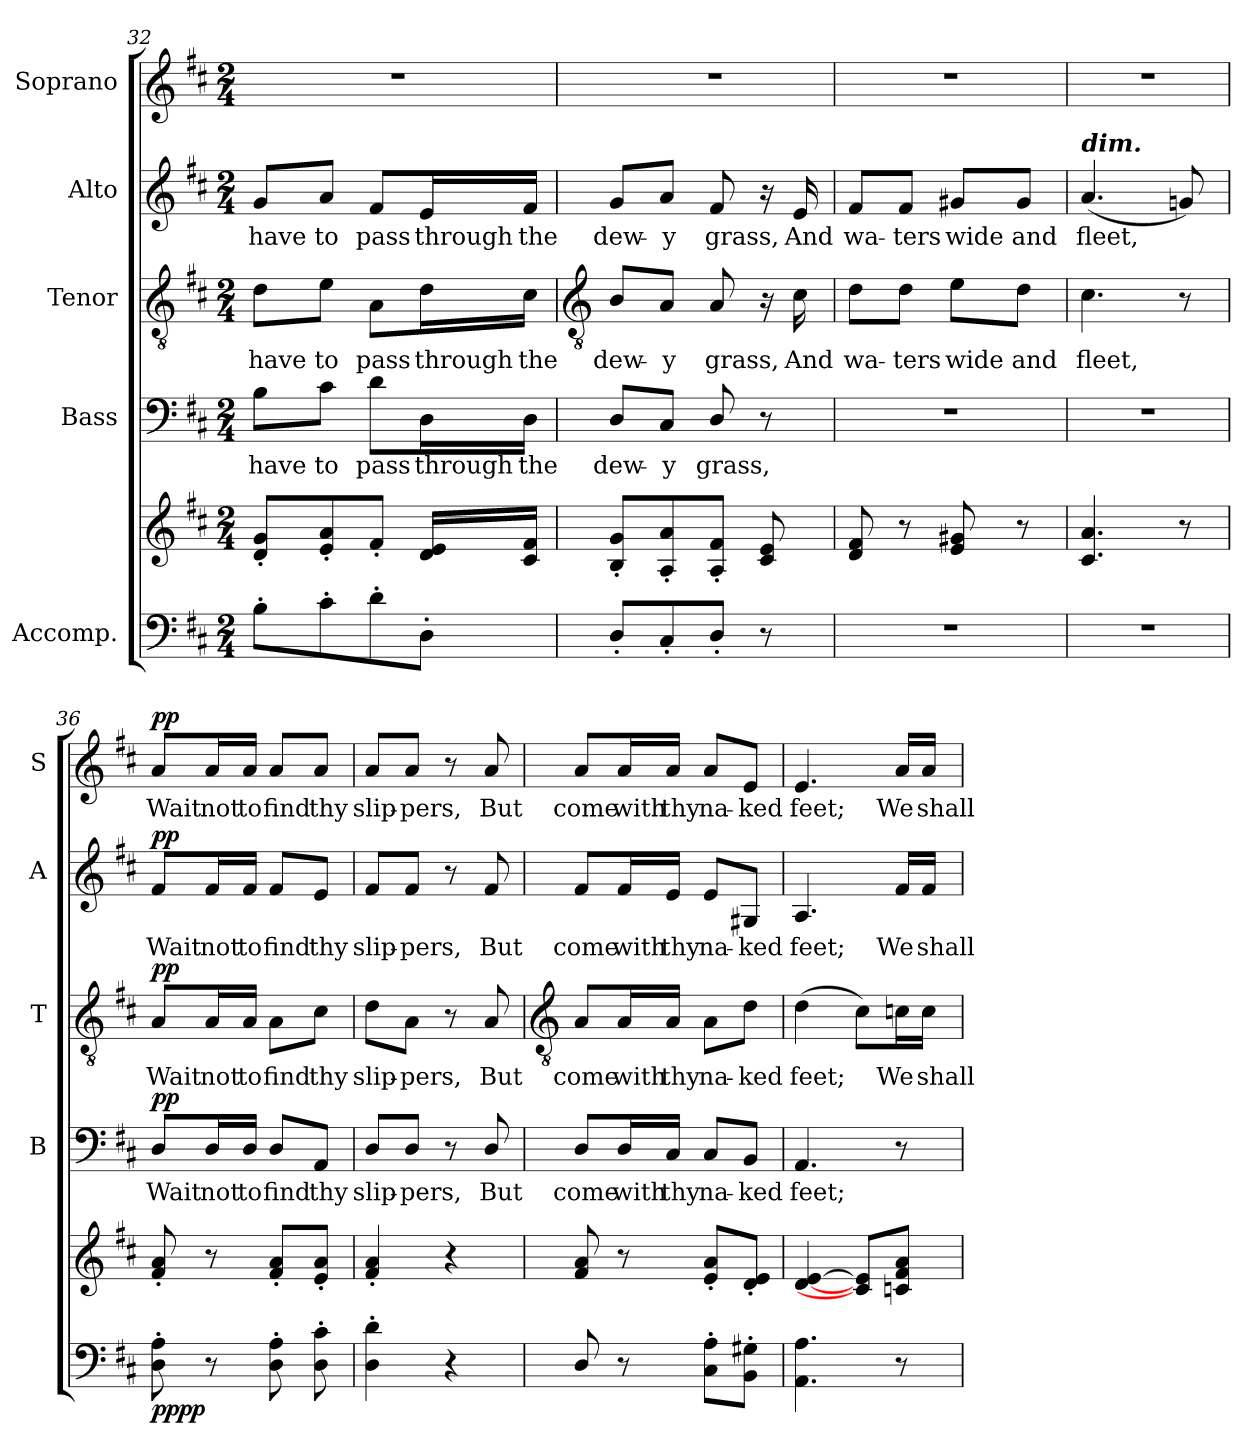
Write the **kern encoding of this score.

**kern	**kern	**dynam	**kern	**text	**dynam	**kern	**text	**dynam	**kern	**text	**dynam	**kern	**text	**dynam
*part5	*part5	*part5	*part4	*part4	*part4	*part3	*part3	*part3	*part2	*part2	*part2	*part1	*part1	*part1
*staff6	*staff5	*staff5/6	*staff4	*staff4	*staff4	*staff3	*staff3	*staff3	*staff2	*staff2	*staff2	*staff1	*staff1	*staff1
*I"Accomp.	*	*	*I"Bass	*	*	*I"Tenor	*	*	*I"Alto	*	*	*I"Soprano	*	*
*	*	*	*I'B	*	*	*I'T	*	*	*I'A	*	*	*I'S	*	*
*clefF4	*clefG2	*	*clefF4	*	*	*clefGv2	*	*	*clefG2	*	*	*clefG2	*	*
*k[f#c#]	*k[f#c#]	*	*k[f#c#]	*	*	*k[f#c#]	*	*	*k[f#c#]	*	*	*k[f#c#]	*	*
*D:	*D:	*	*D:	*	*	*D:	*	*	*D:	*	*	*D:	*	*
*M2/4	*M2/4	*	*M2/4	*	*	*M2/4	*	*	*M2/4	*	*	*M2/4	*	*
=32	=32	=32	=32	=32	=32	=32	=32	=32	=32	=32	=32	=32	=32	=32
!	!	!	!	!LO:LY:b	!	!	!LO:LY:b	!	!	!LO:LY:b	!	!LO:N:vis=1	!	!
8B'L	8d' 8g'L	.	8B\L	have	.	8d\L	have	.	8g/L	have	.	2r	.	.
!	!	!	!	!LO:LY:b	!	!	!LO:LY:b	!	!	!LO:LY:b	!	!	!	!
8c#'	8e' 8a'	.	8c#\J	to	.	8e\J	to	.	8a/J	to	.	.	.	.
!	!	!	!	!LO:LY:b	!	!	!LO:LY:b	!	!	!LO:LY:b	!	!	!	!
8d'	8f#'J	.	8d\L	pass	.	8A\L	pass	.	8f#/L	pass	.	.	.	.
!	!	!	!	!LO:LY:b	!	!	!LO:LY:b	!	!	!LO:LY:b	!	!	!	!
8D'J	16d 16eLL	.	16D\L	through	.	16d\L	through	.	16e/L	through	.	.	.	.
!	!	!	!	!LO:LY:b	!	!	!LO:LY:b	!	!	!LO:LY:b	!	!	!	!
.	16c# 16f#JJ	.	16D\JJ	the	.	16c#\JJ	the	.	16f#/JJ	the	.	.	.	.
!!LO:LB:g=z
=33	=33	=33	=33	=33	=33	=33	=33	=33	=33	=33	=33	=33	=33	=33
*	*	*	*	*	*	*clefGv2	*	*	*	*	*	*	*	*
!	!	!	!	!LO:LY:b	!	!	!LO:LY:b	!	!	!LO:LY:b	!	!LO:N:vis=1	!	!
8D'L	8B' 8g'L	.	8D/L	dew-	.	8B/L	dew-	.	8g/L	dew-	.	2r	.	.
!	!	!	!	!LO:LY:b	!	!	!LO:LY:b	!	!	!LO:LY:b	!	!	!	!
8C#'	8A' 8a'	.	8C#/J	-y	.	8A/J	-y	.	8a/J	-y	.	.	.	.
!	!	!	!	!LO:LY:b	!	!	!LO:LY:b	!	!	!LO:LY:b	!	!	!	!
8D'J	8A' 8f#'J	.	8D/	grass,	.	8A	grass,	.	8f#	grass,	.	.	.	.
8r	8c# 8e	.	8r	.	.	16r	.	.	16r	.	.	.	.	.
!	!	!	!	!	!	!	!LO:LY:b	!	!	!LO:LY:b	!	!	!	!
.	.	.	.	.	.	16c#	And	.	16e	And	.	.	.	.
=34	=34	=34	=34	=34	=34	=34	=34	=34	=34	=34	=34	=34	=34	=34
!LO:N:vis=1	!	!	!LO:N:vis=1	!	!	!	!LO:LY:b	!	!	!LO:LY:b	!	!LO:N:vis=1	!	!
2r	8d 8f#	.	2r	.	.	8d\L	wa-	.	8f#/L	wa-	.	2r	.	.
!	!	!	!	!	!	!	!LO:LY:b	!	!	!LO:LY:b	!	!	!	!
.	8r	.	.	.	.	8d\J	-ters	.	8f#/J	-ters	.	.	.	.
!	!	!	!	!	!	!	!LO:LY:b	!	!	!LO:LY:b	!	!	!	!
.	8e 8g#X	.	.	.	.	8e\L	wide	.	8g#X/L	wide	.	.	.	.
!	!	!	!	!	!	!	!LO:LY:b	!	!	!LO:LY:b	!	!	!	!
.	8r	.	.	.	.	8d\J	and	.	8g#/J	and	.	.	.	.
=35	=35	=35	=35	=35	=35	=35	=35	=35	=35	=35	=35	=35	=35	=35
!	!	!	!	!	!	!	!	!	!LO:TX:a:Bi:t=dim.	!	!	!	!	!
!LO:N:vis=1	!	!	!LO:N:vis=1	!	!	!	!LO:LY:b	!	!	!LO:LY:b	!	!LO:N:vis=1	!	!
2r	4.c# 4.a	.	2r	.	.	4.c#	fleet,	.	(<4.a	fleet,	.	2r	.	.
.	8r	.	.	.	.	8r	.	.	8gn)	.	.	.	.	.
=36	=36	=36	=36	=36	=36	=36	=36	=36	=36	=36	=36	=36	=36	=36
!	!	!LO:DY:b=2	!	!LO:LY:b	!	!	!LO:LY:b	!	!	!LO:LY:b	!	!	!LO:LY:b	!
!	!	!LO:DY:n=1:b	!	!	!LO:DY:b	!	!	!LO:DY:b	!	!	!LO:DY:b	!	!	!LO:DY:b
8D\' 8A\'	8f#' 8a'	pp pp	8D/L	Wait	pp	8A/L	Wait	pp	8f#/L	Wait	pp	8a/L	Wait	pp
!	!	!	!	!LO:LY:b	!	!	!LO:LY:b	!	!	!LO:LY:b	!	!	!LO:LY:b	!
8r	8r	.	16D/L	not	.	16A/L	not	.	16f#/L	not	.	16a/L	not	.
!	!	!	!	!LO:LY:b	!	!	!LO:LY:b	!	!	!LO:LY:b	!	!	!LO:LY:b	!
.	.	.	16D/JJ	to	.	16A/JJ	to	.	16f#/JJ	to	.	16a/JJ	to	.
!	!	!	!	!LO:LY:b	!	!	!LO:LY:b	!	!	!LO:LY:b	!	!	!LO:LY:b	!
8D\' 8A\'	8f#' 8a'L	.	8D/L	find	.	8A\L	find	.	8f#/L	find	.	8a/L	find	.
!	!	!	!	!LO:LY:b	!	!	!LO:LY:b	!	!	!LO:LY:b	!	!	!LO:LY:b	!
8D\' 8c#\'	8e' 8a'J	.	8AA/J	thy	.	8c#\J	thy	.	8e/J	thy	.	8a/J	thy	.
=37	=37	=37	=37	=37	=37	=37	=37	=37	=37	=37	=37	=37	=37	=37
!	!	!	!	!LO:LY:b	!	!	!LO:LY:b	!	!	!LO:LY:b	!	!	!LO:LY:b	!
4D\' 4d\'	4f#' 4a'	.	8D/L	slip-	.	8d\L	slip-	.	8f#/L	slip-	.	8a/L	slip-	.
!	!	!	!	!LO:LY:b	!	!	!LO:LY:b	!	!	!LO:LY:b	!	!	!LO:LY:b	!
.	.	.	8D/J	-pers,	.	8A\J	-pers,	.	8f#/J	-pers,	.	8a/J	-pers,	.
4r	4r	.	8r	.	.	8r	.	.	8r	.	.	8r	.	.
!	!	!	!	!LO:LY:b	!	!	!LO:LY:b	!	!	!LO:LY:b	!	!	!LO:LY:b	!
.	.	.	8D/	But	.	8A	But	.	8f#	But	.	8a	But	.
!!LO:LB:g=z
=38	=38	=38	=38	=38	=38	=38	=38	=38	=38	=38	=38	=38	=38	=38
*	*	*	*	*	*	*clefGv2	*	*	*	*	*	*	*	*
!	!	!	!	!LO:LY:b	!	!	!LO:LY:b	!	!	!LO:LY:b	!	!	!LO:LY:b	!
8D/	8f# 8a	.	8D/L	come	.	8A/L	come	.	8f#/L	come	.	8a/L	come	.
!	!	!	!	!LO:LY:b	!	!	!LO:LY:b	!	!	!LO:LY:b	!	!	!LO:LY:b	!
8r	8r	.	16D/L	with	.	16A/L	with	.	16f#/L	with	.	16a/L	with	.
!	!	!	!	!LO:LY:b	!	!	!LO:LY:b	!	!	!LO:LY:b	!	!	!LO:LY:b	!
.	.	.	16C#/JJ	thy	.	16A/JJ	thy	.	16e/JJ	thy	.	16a/JJ	thy	.
!	!	!	!	!LO:LY:b	!	!	!LO:LY:b	!	!	!LO:LY:b	!	!	!LO:LY:b	!
8C#' 8A'L	8e' 8a'L	.	8C#/L	na-	.	8A\L	na-	.	8e/L	na-	.	8a/L	na-	.
!	!	!	!	!LO:LY:b	!	!	!LO:LY:b	!	!	!LO:LY:b	!	!	!LO:LY:b	!
8BB' 8G#X'J	8d' 8e'J	.	8BB/J	-ked	.	8d\J	-ked	.	8G#X/J	-ked	.	8e/J	-ked	.
=39	=39	=39	=39	=39	=39	=39	=39	=39	=39	=39	=39	=39	=39	=39
!	!	!	!	!LO:LY:b	!	!	!LO:LY:b	!	!	!LO:LY:b	!	!	!LO:LY:b	!
4.AA 4.A	[4d [4e	.	4.AA	feet;	.	(>4d	feet;	.	4.A	feet;	.	4.e	feet;	.
.	8c#] 8e]L	.	.	.	.	8c#\L)	.	.	.	.	.	.	.	.
!	!	!	!	!	!	!	!LO:LY:b	!	!	!LO:LY:b	!	!	!LO:LY:b	!
8r	8cn 8f# 8aJ	.	8r	.	.	16cn\L	We	.	16f#/LL	We	.	16a/LL	We	.
!	!	!	!	!	!	!	!LO:LY:b	!	!	!LO:LY:b	!	!	!LO:LY:b	!
.	.	.	.	.	.	16c\JJ	shall	.	16f#/JJ	shall	.	16a/JJ	shall	.
=	=	=	=	=	=	=	=	=	=	=	=	=	=	=
*-	*-	*-	*-	*-	*-	*-	*-	*-	*-	*-	*-	*-	*-	*-
